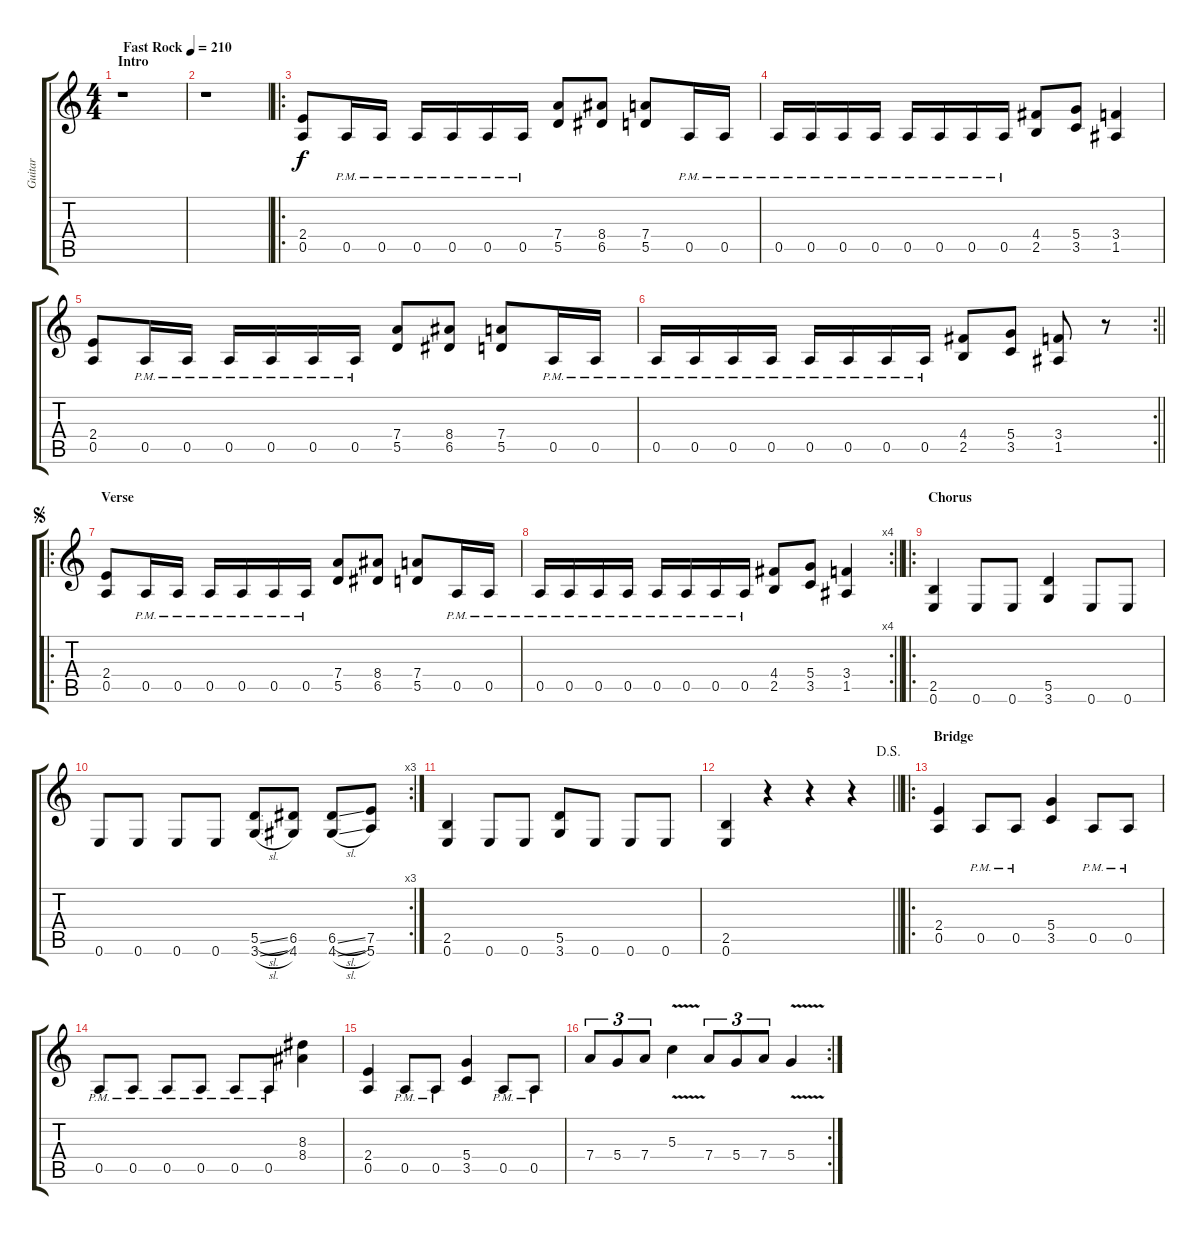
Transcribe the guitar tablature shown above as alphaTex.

\track ("Guitar" "Guitar") {instrument distortionguitar}
\staff {score tabs}
\tuning (E4 B3 G3 D3 A2 E2) {hide}
\ts (4 4)
\section ("" "Intro")
\tempo (210 "Fast Rock")
\clef g2
\ks c
r.1{dy f instrument distortionguitar} |
r.1 |
\ro
(2.4 0.5).8 0.5{pm}.16 0.5{pm}.16 0.5{pm}.16 0.5{pm}.16 0.5{pm}.16 0.5{pm}.16 (7.4 5.5).8 (8.4 6.5).8 (7.4 5.5).8 0.5{pm}.16 0.5{pm}.16 |
0.5{pm}.16 0.5{pm}.16 0.5{pm}.16 0.5{pm}.16 0.5{pm}.16 0.5{pm}.16 0.5{pm}.16 0.5{pm}.16 (4.4 2.5).8 (5.4 3.5).8 (3.4 1.5).4 |
(2.4 0.5).8 0.5{pm}.16 0.5{pm}.16 0.5{pm}.16 0.5{pm}.16 0.5{pm}.16 0.5{pm}.16 (7.4 5.5).8 (8.4 6.5).8 (7.4 5.5).8 0.5{pm}.16 0.5{pm}.16 |
\rc 2
\barLineRight lightlight
0.5{pm}.16 0.5{pm}.16 0.5{pm}.16 0.5{pm}.16 0.5{pm}.16 0.5{pm}.16 0.5{pm}.16 0.5{pm}.16 (4.4 2.5).8 (5.4 3.5).8 (3.4 1.5).8 r.8 |
\ro
\section ("" "Verse")
\jump segno
(2.4 0.5).8 0.5{pm}.16 0.5{pm}.16 0.5{pm}.16 0.5{pm}.16 0.5{pm}.16 0.5{pm}.16 (7.4 5.5).8 (8.4 6.5).8 (7.4 5.5).8 0.5{pm}.16 0.5{pm}.16 |
\rc 4
\barLineRight lightlight
0.5{pm}.16 0.5{pm}.16 0.5{pm}.16 0.5{pm}.16 0.5{pm}.16 0.5{pm}.16 0.5{pm}.16 0.5{pm}.16 (4.4 2.5).8 (5.4 3.5).8 (3.4 1.5).4 |
\ro
\section ("" "Chorus")
(2.5 0.6).4 0.6.8 0.6.8 (5.5 3.6).4 0.6.8 0.6.8 |
\rc 3
0.6.8 0.6.8 0.6.8 0.6.8 (5.5{sl} 3.6{sl}).8 (6.5 4.6).8 (6.5{sl} 4.6{sl}).8 (7.5 5.6).8 |
(2.5 0.6).4 0.6.8 0.6.8 (5.5 3.6).8 0.6.8 0.6.8 0.6.8 |
\jump dalsegno
\barLineRight lightlight
(2.5 0.6).4 r.4 r.4 r.4 |
\ro
\section ("" "Bridge")
(2.4 0.5).4 0.5{pm}.8 0.5{pm}.8 (5.4 3.5).4 0.5{pm}.8 0.5{pm}.8 |
0.5{pm}.8 0.5{pm}.8 0.5{pm}.8 0.5{pm}.8 0.5{pm}.8 0.5{pm}.8 (8.3 8.4).4 |
(2.4 0.5).4 0.5{pm}.8 0.5{pm}.8 (5.4 3.5).4 0.5{pm}.8 0.5{pm}.8 |
\rc 2
7.4.8{tu (3 2)} 5.4.8{tu (3 2)} 7.4.8{tu (3 2)} 5.3{v}.4 7.4.8{tu (3 2)} 5.4.8{tu (3 2)} 7.4.8{tu (3 2)} 5.4{v}.4
